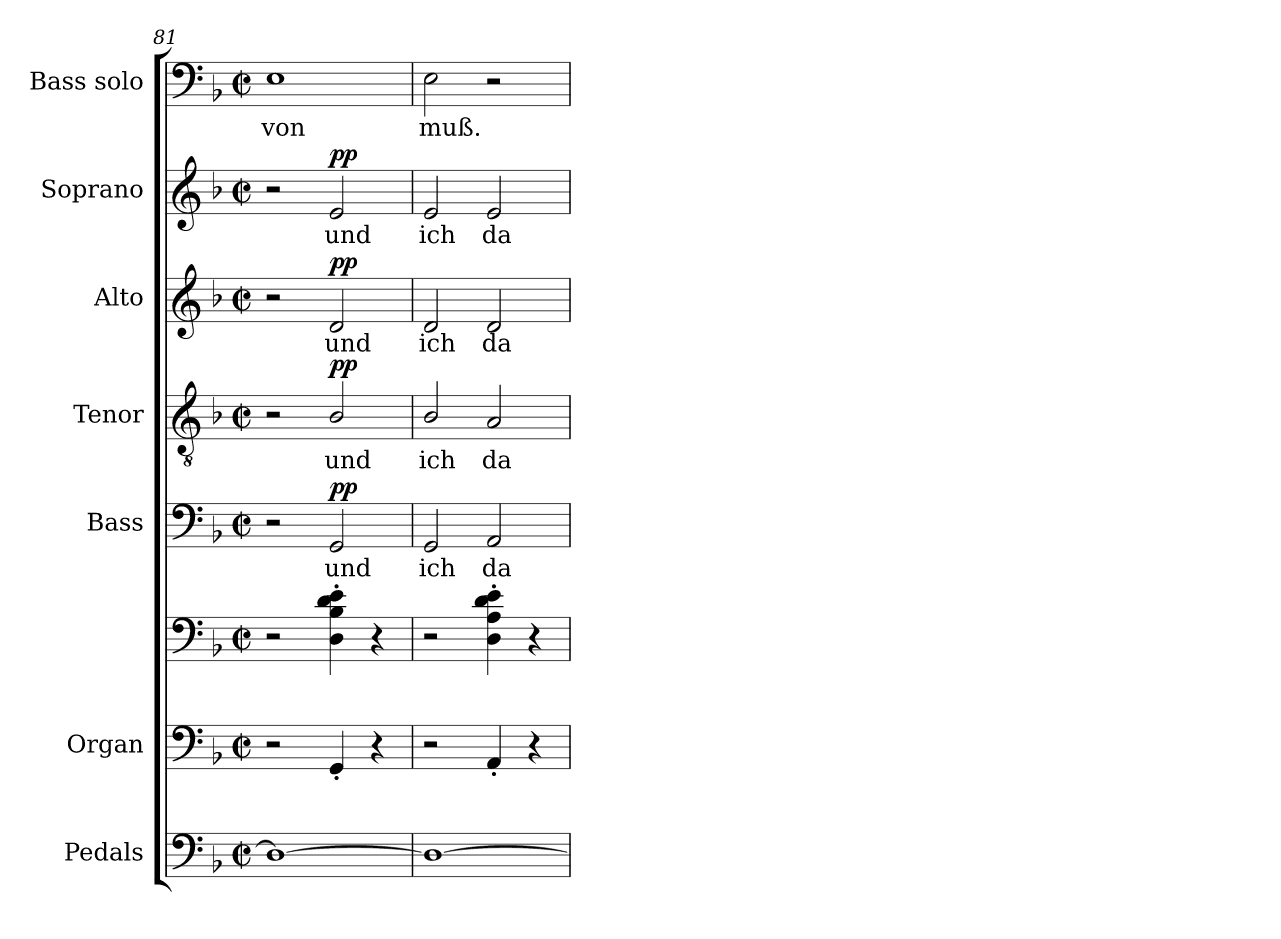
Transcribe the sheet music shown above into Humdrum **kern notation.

**kern	**kern	**kern	**kern	**text	**dynam	**kern	**text	**dynam	**kern	**text	**dynam	**kern	**text	**dynam	**kern	**text
*part7	*part6	*part6	*part5	*part5	*part5	*part4	*part4	*part4	*part3	*part3	*part3	*part2	*part2	*part2	*part1	*part1
*staff8	*staff7	*staff6	*staff5	*staff5	*staff5	*staff4	*staff4	*staff4	*staff3	*staff3	*staff3	*staff2	*staff2	*staff2	*staff1	*staff1
*I"Pedals	*I"Organ	*	*I"Bass	*	*	*I"Tenor	*	*	*I"Alto	*	*	*I"Soprano	*	*	*I"Bass solo	*
*I'Ped.	*I'Org.	*	*I'B.	*	*	*I'T.	*	*	*I'A.	*	*	*I'S.	*	*	*	*
*clefF4	*clefF4	*clefF4	*clefF4	*	*	*clefGv2	*	*	*clefG2	*	*	*clefG2	*	*	*clefF4	*
*	*	*	*	*	*	*ITrd7c12	*	*	*	*	*	*	*	*	*	*
*k[b-]	*k[b-]	*k[b-]	*k[b-]	*	*	*k[b-]	*	*	*k[b-]	*	*	*k[b-]	*	*	*k[b-]	*
*d:	*d:	*d:	*d:	*	*	*d:	*	*	*d:	*	*	*d:	*	*	*d:	*
*M2/2	*M2/2	*M2/2	*M2/2	*	*	*M2/2	*	*	*M2/2	*	*	*M2/2	*	*	*M2/2	*
*met(c|)	*met(c|)	*met(c|)	*met(c|)	*	*	*met(c|)	*	*	*met(c|)	*	*	*met(c|)	*	*	*met(c|)	*
=81	=81	=81	=81	=81	=81	=81	=81	=81	=81	=81	=81	=81	=81	=81	=81	=81
!	!	!	!	!	!	!	!	!	!	!	!	!	!	!	!	!LO:LY:b:color=#000000
1Di_	2r	2r	2r	.	.	2r	.	.	2r	.	.	2r	.	.	1Ei	-von
!	!	!	!	!LO:LY:b:color=#000000	!	!	!	!	!	!	!	!	!	!	!	!
!	!	!	!	!	!	!	!LO:LY:b:color=#000000	!	!	!	!	!	!	!	!	!
!	!	!	!	!	!	!	!	!	!	!LO:LY:b:color=#000000	!	!	!	!	!	!
!	!	!	!	!	!	!	!	!	!	!	!	!	!LO:LY:b:color=#000000	!	!	!
.	4GG'i/	4Di\' 4B-i' 4di' 4ei'	2GGi/	und	pp	2BB-i/	und	pp	2di/	und	pp	2ei/	und	pp	.	.
.	4r	4r	.	.	.	.	.	.	.	.	.	.	.	.	.	.
=82	=82	=82	=82	=82	=82	=82	=82	=82	=82	=82	=82	=82	=82	=82	=82	=82
!	!	!	!	!LO:LY:b:color=#000000	!	!	!	!	!	!	!	!	!	!	!	!
!	!	!	!	!	!	!	!LO:LY:b:color=#000000	!	!	!	!	!	!	!	!	!
!	!	!	!	!	!	!	!	!	!	!LO:LY:b:color=#000000	!	!	!	!	!	!
!	!	!	!	!	!	!	!	!	!	!	!	!	!LO:LY:b:color=#000000	!	!	!
!	!	!	!	!	!	!	!	!	!	!	!	!	!	!	!	!LO:LY:b:color=#000000
1Di_	2r	2r	2GGi/	ich	.	2BB-i/	ich	.	2di/	ich	.	2ei/	ich	.	2Ei\	muß.
!	!	!	!	!LO:LY:b:color=#000000	!	!	!	!	!	!	!	!	!	!	!	!
!	!	!	!	!	!	!	!LO:LY:b:color=#000000	!	!	!	!	!	!	!	!	!
!	!	!	!	!	!	!	!	!	!	!LO:LY:b:color=#000000	!	!	!	!	!	!
!	!	!	!	!	!	!	!	!	!	!	!	!	!LO:LY:b:color=#000000	!	!	!
.	4AA'i/	4Di\' 4Ai' 4di' 4ei'	2AAi/	da-	.	2AAi/	da-	.	2di/	da-	.	2ei/	da-	.	2r	.
.	4r	4r	.	.	.	.	.	.	.	.	.	.	.	.	.	.
=	=	=	=	=	=	=	=	=	=	=	=	=	=	=	=	=
*-	*-	*-	*-	*-	*-	*-	*-	*-	*-	*-	*-	*-	*-	*-	*-	*-
